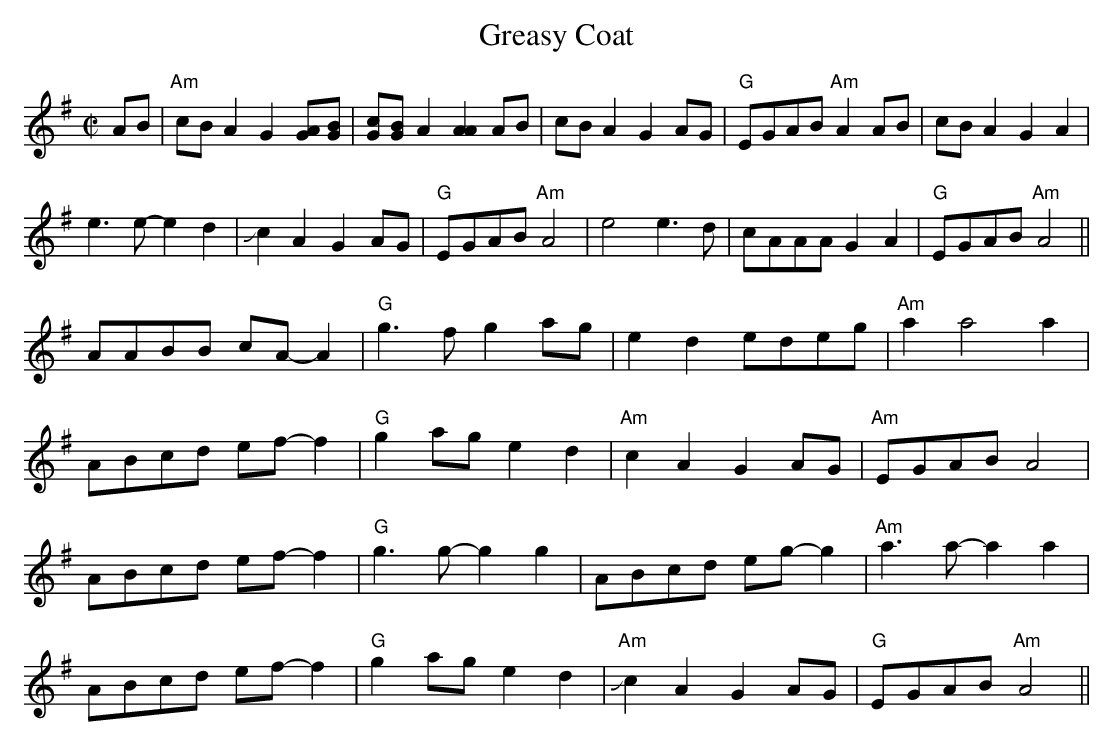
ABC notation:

X:1
T:Greasy Coat
M:C|
L:1/8
K:Ador
AB|"Am"cB A2G2 [GA][GB]|[Gc][GB] A2 [A2A2] AB|cB A2G2 AG|"G"EGAB "Am"A2 AB|cB A2G2A2|
e3 e-e2d2|+slide+c2A2G2 AG|"G"EGAB "Am"A4|e4 e3d|cAAA G2A2|"G"EGAB "Am"A4||
AABB cA-A2|"G"g3f g2 ag|e2d2 edeg|"Am"a2a4a2|
ABcd ef-f2|"G"g2 ag e2d2|"Am"sc2A2G2 AG|"Am"EGAB A4|
ABcd ef-f2|"G"g3 g-g2g2|ABcd eg-g2|"Am"a3 a-a2a2|
ABcd ef-f2|"G"g2 ag e2d2|"Am"+slide+c2A2G2 AG|"G"EGAB "Am"A4||
